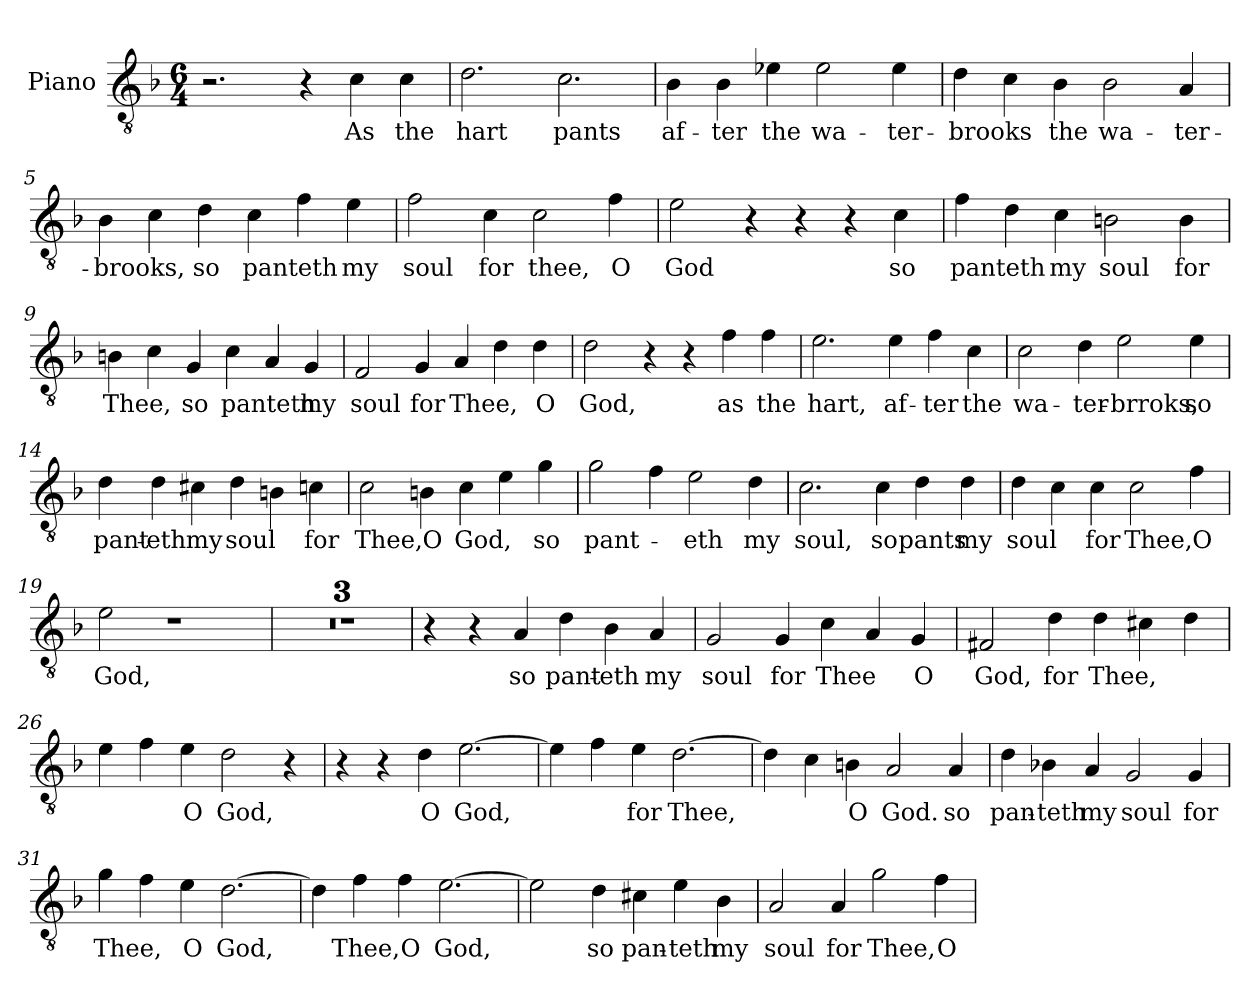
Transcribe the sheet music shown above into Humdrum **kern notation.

**kern	**text
*part1	*part1
*staff1	*staff1
*I"Piano	*
*I'Pno.	*
*clefGv2	*
*k[b-]	*
*M6/4	*
*MM112	*
=1	=1
2.r	.
4r	.
!	!LO:LY:b
4c\	As
!	!LO:LY:b
4c\	the
=2	=2
!	!LO:LY:b
2.d\	hart
!	!LO:LY:b
2.c\	pants
=3	=3
!	!LO:LY:b
4B-\	af-
!	!LO:LY:b
4B-\	-ter
!	!LO:LY:b
4e-X\	the
!	!LO:LY:b
2e-\	wa-
!	!LO:LY:b
4e-\	-ter-
=4	=4
!	!LO:LY:b
4d\	-brooks
4c\	.
!	!LO:LY:b
4B-\	the
!	!LO:LY:b
2B-\	wa-
!	!LO:LY:b
4A/	-ter-
=5	=5
!	!LO:LY:b
4B-\	-brooks,
4c\	.
!	!LO:LY:b
4d\	so
!	!LO:LY:b
4c\	panteth
4f\	.
!	!LO:LY:b
4e\	my
!!LO:LB:g=z
=6	=6
!	!LO:LY:b
2f\	soul
!	!LO:LY:b
4c\	for
!	!LO:LY:b
2c\	thee,
!	!LO:LY:b
4f\	O
=7	=7
!	!LO:LY:b
2e\	God
4r	.
4r	.
4r	.
!	!LO:LY:b
4c\	so
=8	=8
!	!LO:LY:b
4f\	panteth
4d\	.
!	!LO:LY:b
4c\	my
!	!LO:LY:b
2Bn\	soul
!	!LO:LY:b
4B\	for
=9	=9
!	!LO:LY:b
4Bn\	Thee,
4c\	.
!	!LO:LY:b
4G/	so
!	!LO:LY:b
4c\	panteth
4A/	.
!	!LO:LY:b
4G/	my
=10	=10
!	!LO:LY:b
2F/	soul
!	!LO:LY:b
4G/	for
!	!LO:LY:b
4A/	Thee,
4d\	.
!	!LO:LY:b
4d\	O
!!LO:LB:g=z
=11	=11
!	!LO:LY:b
2d\	God,
4r	.
4r	.
!	!LO:LY:b
4f\	as
!	!LO:LY:b
4f\	the
=12	=12
!	!LO:LY:b
2.e\	hart,
!	!LO:LY:b
4e\	af-
!	!LO:LY:b
4f\	-ter
!	!LO:LY:b
4c\	the
=13	=13
!	!LO:LY:b
2c\	wa-
!	!LO:LY:b
4d\	-ter-
!	!LO:LY:b
2e\	-brroks,
!	!LO:LY:b
4e\	so
=14	=14
!	!LO:LY:b
4d\	pant-
!	!LO:LY:b
4d\	-eth
!	!LO:LY:b
4c#X\	my
!	!LO:LY:b
4d\	soul
4Bn\	.
!	!LO:LY:b
4cn\	for
=15	=15
!	!LO:LY:b
2c\	Thee,
!	!LO:LY:b
4Bn\	O
!	!LO:LY:b
4c\	God,
4e\	.
!	!LO:LY:b
4g\	so
!!LO:LB:g=z
=16	=16
!	!LO:LY:b
2g\	pant-
4f\	.
!	!LO:LY:b
2e\	-eth
!	!LO:LY:b
4d\	my
=17	=17
!	!LO:LY:b
2.c\	soul,
!	!LO:LY:b
4c\	so
!	!LO:LY:b
4d\	pants
!	!LO:LY:b
4d\	my
=18	=18
!	!LO:LY:b
4d\	soul
4c\	.
!	!LO:LY:b
4c\	for
!	!LO:LY:b
2c\	Thee,
!	!LO:LY:b
4f\	O
=19	=19
!	!LO:LY:b
2e\	God,
1r	.
=20	=20
1.r	.
=21	=21
1.r	.
=22	=22
1.r	.
=23	=23
4r	.
4r	.
!	!LO:LY:b
4A/	so
!	!LO:LY:b
4d\	pant-
!	!LO:LY:b
4B-\	-eth
!	!LO:LY:b
4A/	my
!!LO:LB:g=z
=24	=24
!	!LO:LY:b
2G/	soul
!	!LO:LY:b
4G/	for
!	!LO:LY:b
4c\	Thee
4A/	.
!	!LO:LY:b
4G/	O
=25	=25
!	!LO:LY:b
2F#X/	God,
!	!LO:LY:b
4d\	for
!	!LO:LY:b
4d\	Thee,
!	!LO:LY:b
4c#X\	.
!	!LO:LY:b
4d\	.
=26	=26
!	!LO:LY:b
4e\	.
!	!LO:LY:b
4f\	.
!	!LO:LY:b
4e\	O
!	!LO:LY:b
2d\	God,
4r	.
=27	=27
4r	.
4r	.
!	!LO:LY:b
4d\	O
!	!LO:LY:b
[2.e\	God,
=28	=28
!	!LO:LY:b
4e\]	.
!	!LO:LY:b
4f\	.
!	!LO:LY:b
4e\	for
!	!LO:LY:b
[2.d\	Thee,
=29	=29
!	!LO:LY:b
4d\]	.
!	!LO:LY:b
4c\	.
!	!LO:LY:b
4Bn\	O
!	!LO:LY:b
2A/	God.
!	!LO:LY:b
4A/	so
!!LO:LB:g=z
=30	=30
!	!LO:LY:b
4d\	pan-
!	!LO:LY:b
4B-X\	-teth
!	!LO:LY:b
4A/	my
!	!LO:LY:b
2G/	soul
!	!LO:LY:b
4G/	for
=31	=31
!	!LO:LY:b
4g\	Thee,
4f\	.
!	!LO:LY:b
4e\	O
!	!LO:LY:b
[2.d\	God,
=32	=32
!	!LO:LY:b
4d\]	.
!	!LO:LY:b
4f\	Thee,
!	!LO:LY:b
4f\	O
!	!LO:LY:b
[2.e\	God,
=33	=33
!	!LO:LY:b
2e\]	.
!	!LO:LY:b
4d\	so
!	!LO:LY:b
4c#X\	pan-
!	!LO:LY:b
4e\	-teth
!	!LO:LY:b
4B-\	my
=34	=34
!	!LO:LY:b
2A/	soul
!	!LO:LY:b
4A/	for
!	!LO:LY:b
2g\	Thee,
!	!LO:LY:b
4f\	O
=	=
*-	*-
